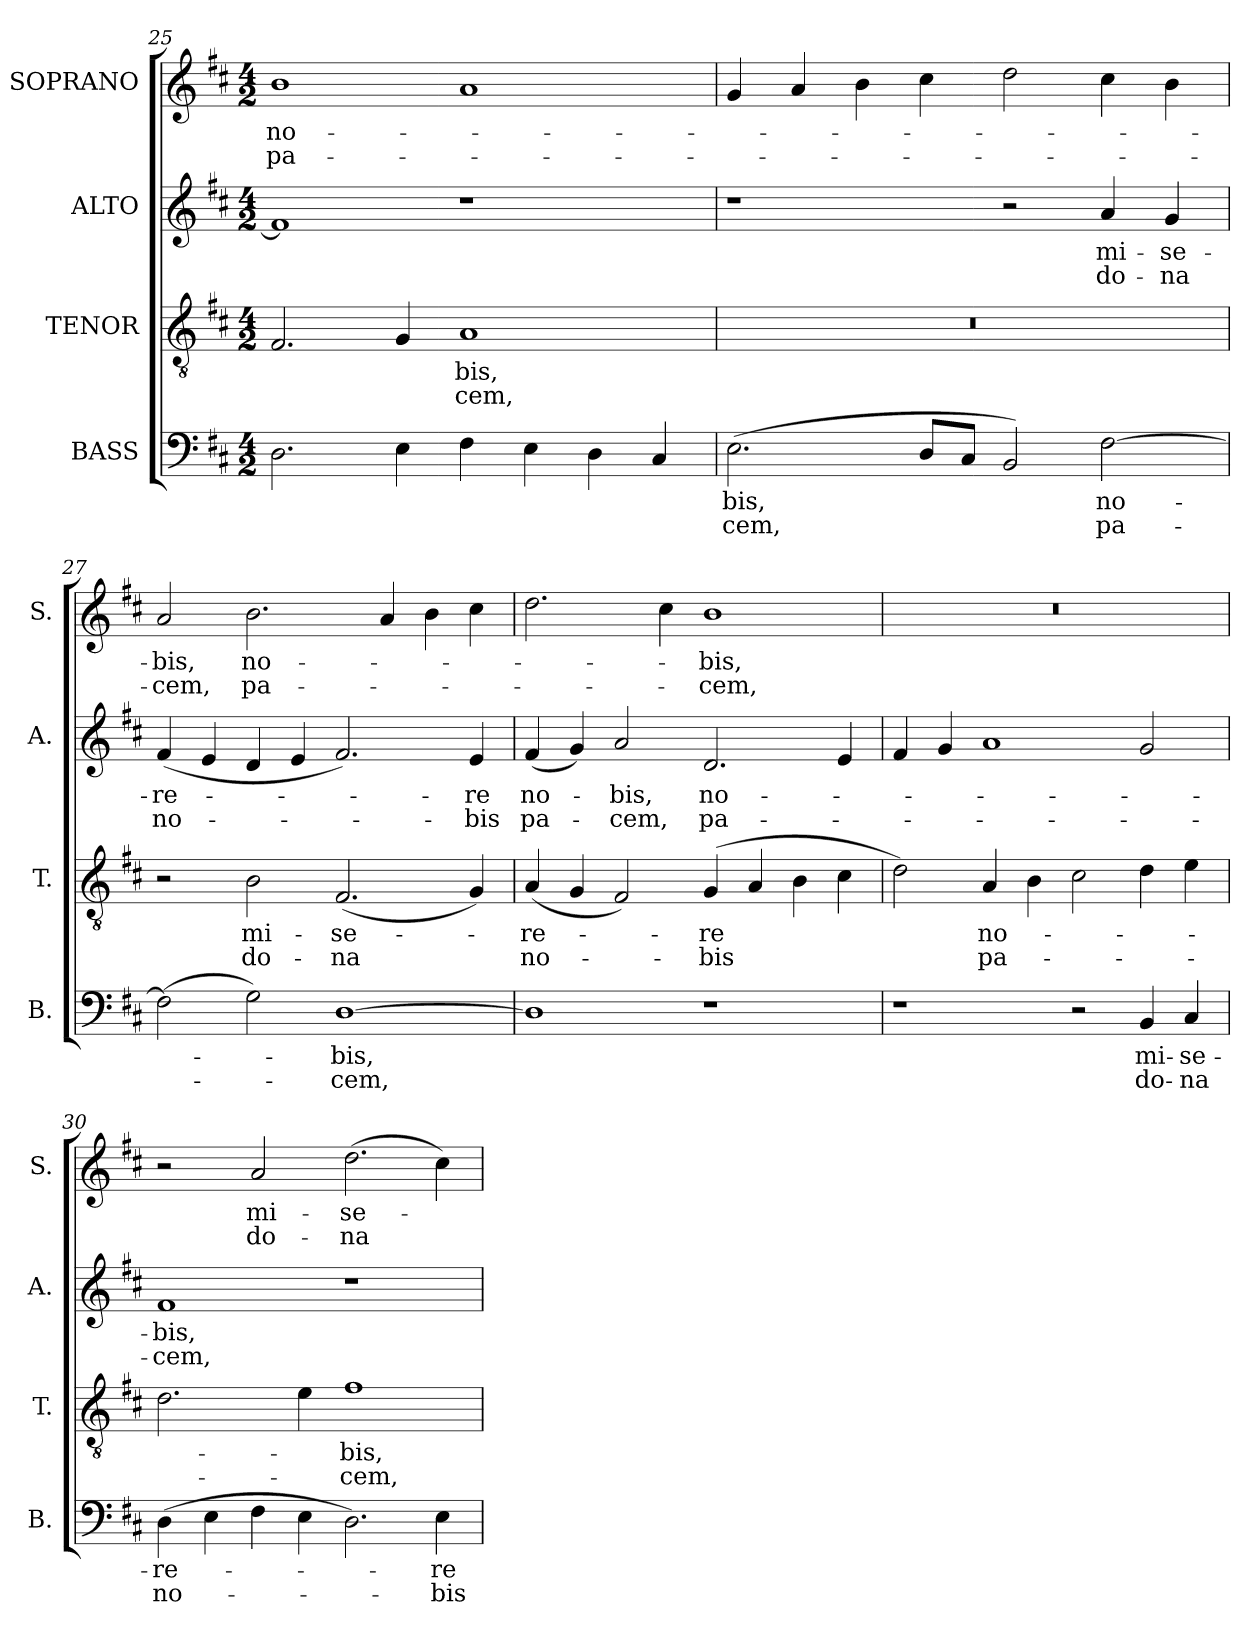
**kern	**text	**text	**kern	**text	**text	**kern	**text	**text	**kern	**text	**text
*part4	*part4	*part4	*part3	*part3	*part3	*part2	*part2	*part2	*part1	*part1	*part1
*staff4	*staff4	*staff4	*staff3	*staff3	*staff3	*staff2	*staff2	*staff2	*staff1	*staff1	*staff1
*I"BASS	*	*	*I"TENOR	*	*	*I"ALTO	*	*	*I"SOPRANO	*	*
*I'B.	*	*	*I'T.	*	*	*I'A.	*	*	*I'S.	*	*
*clefF4	*	*	*clefGv2	*	*	*clefG2	*	*	*clefG2	*	*
*	*	*	*ITrd7c12	*	*	*	*	*	*	*	*
*k[f#c#]	*	*	*k[f#c#]	*	*	*k[f#c#]	*	*	*k[f#c#]	*	*
*D:	*	*	*D:	*	*	*D:	*	*	*D:	*	*
*M4/2	*	*	*M4/2	*	*	*M4/2	*	*	*M4/2	*	*
=25	=25	=25	=25	=25	=25	=25	=25	=25	=25	=25	=25
!	!	!	!	!	!	!	!	!	!	!LO:LY:b:color=#000000	!LO:LY:b:color=#000000
2.Di\	.	.	2.FF#i/	.	.	1f#i]	.	.	1bi	no-	pa-
4Ei\	.	.	4GGi/	.	.	.	.	.	.	.	.
!	!	!	!	!LO:LY:b:color=#000000	!LO:LY:b:color=#000000	!	!	!	!	!	!
4F#i\	.	.	1AAi	-bis,	-cem,	1r	.	.	1ai	.	.
4Ei\	.	.	.	.	.	.	.	.	.	.	.
4Di\	.	.	.	.	.	.	.	.	.	.	.
4C#i/	.	.	.	.	.	.	.	.	.	.	.
!!LO:LB:g=z
=26	=26	=26	=26	=26	=26	=26	=26	=26	=26	=26	=26
!	!LO:LY:b:color=#000000	!LO:LY:b:color=#000000	!LO:N:vis=1	!	!	!	!	!	!	!	!
(2.Ei\	-bis,	-cem,	0r	.	.	1r	.	.	4gi/	.	.
.	.	.	.	.	.	.	.	.	4ai/	.	.
.	.	.	.	.	.	.	.	.	4bi\	.	.
8Di/L	.	.	.	.	.	.	.	.	4cc#i\	.	.
8C#i/J	.	.	.	.	.	.	.	.	.	.	.
2BBi/)	.	.	.	.	.	2r	.	.	2ddi\	.	.
!	!LO:LY:b:color=#000000	!LO:LY:b:color=#000000	!	!	!	!	!	!	!	!	!
!	!	!	!	!	!	!	!LO:LY:b:color=#000000	!LO:LY:b:color=#000000	!	!	!
[2F#i\	no-	pa-	.	.	.	4ai/	mi-	do-	4cc#i\	.	.
!	!	!	!	!	!	!	!LO:LY:b:color=#000000	!LO:LY:b:color=#000000	!	!	!
.	.	.	.	.	.	4gi/	-se-	-na	4bi\	.	.
=27	=27	=27	=27	=27	=27	=27	=27	=27	=27	=27	=27
!	!	!	!	!	!	!	!LO:LY:b:color=#000000	!LO:LY:b:color=#000000	!	!	!
!	!	!	!	!	!	!	!	!	!	!LO:LY:b:color=#000000	!LO:LY:b:color=#000000
(2F#i\]	.	.	2r	.	.	(4f#i/	-re-	no-	2ai/	-bis,	-cem,
.	.	.	.	.	.	4ei/	.	.	.	.	.
!	!	!	!	!LO:LY:b:color=#000000	!LO:LY:b:color=#000000	!	!	!	!	!	!
!	!	!	!	!	!	!	!	!	!	!LO:LY:b:color=#000000	!LO:LY:b:color=#000000
2Gi\)	.	.	2BBi\	mi-	do-	4di/	.	.	2.bi\	no-	pa-
.	.	.	.	.	.	4ei/	.	.	.	.	.
!	!LO:LY:b:color=#000000	!LO:LY:b:color=#000000	!	!	!	!	!	!	!	!	!
!	!	!	!	!LO:LY:b:color=#000000	!LO:LY:b:color=#000000	!	!	!	!	!	!
[1Di	-bis,	-cem,	(2.FF#i/	-se-	-na	2.f#i/)	.	.	.	.	.
.	.	.	.	.	.	.	.	.	4ai/	.	.
.	.	.	.	.	.	.	.	.	4bi\	.	.
!	!	!	!	!	!	!	!LO:LY:b:color=#000000	!LO:LY:b:color=#000000	!	!	!
.	.	.	4GGi/)	.	.	4ei/	-re	-bis	4cc#i\	.	.
=28	=28	=28	=28	=28	=28	=28	=28	=28	=28	=28	=28
!	!	!	!	!LO:LY:b:color=#000000	!LO:LY:b:color=#000000	!	!	!	!	!	!
!	!	!	!	!	!	!	!LO:LY:b:color=#000000	!LO:LY:b:color=#000000	!	!	!
1Di]	.	.	(4AAi/	-re-	no-	(4f#i/	no-	pa-	2.ddi\	.	.
.	.	.	4GGi/	.	.	4gi/)	.	.	.	.	.
!	!	!	!	!	!	!	!LO:LY:b:color=#000000	!LO:LY:b:color=#000000	!	!	!
.	.	.	2FF#i/)	.	.	2ai/	-bis,	-cem,	.	.	.
.	.	.	.	.	.	.	.	.	4cc#i\	.	.
!	!	!	!	!LO:LY:b:color=#000000	!LO:LY:b:color=#000000	!	!	!	!	!	!
!	!	!	!	!	!	!	!LO:LY:b:color=#000000	!LO:LY:b:color=#000000	!	!	!
!	!	!	!	!	!	!	!	!	!	!LO:LY:b:color=#000000	!LO:LY:b:color=#000000
1r	.	.	(4GGi/	-re	-bis	2.di/	no-	pa-	1bi	-bis,	-cem,
.	.	.	4AAi/	.	.	.	.	.	.	.	.
.	.	.	4BBi\	.	.	.	.	.	.	.	.
.	.	.	4C#i\	.	.	4ei/	.	.	.	.	.
=29	=29	=29	=29	=29	=29	=29	=29	=29	=29	=29	=29
!	!	!	!	!	!	!	!	!	!LO:N:vis=1	!	!
1r	.	.	2Di\)	.	.	4f#i/	.	.	0r	.	.
.	.	.	.	.	.	4gi/	.	.	.	.	.
!	!	!	!	!LO:LY:b:color=#000000	!LO:LY:b:color=#000000	!	!	!	!	!	!
.	.	.	4AAi/	no-	pa-	1ai	.	.	.	.	.
.	.	.	4BBi\	.	.	.	.	.	.	.	.
2r	.	.	2C#i\	.	.	.	.	.	.	.	.
!	!LO:LY:b:color=#000000	!LO:LY:b:color=#000000	!	!	!	!	!	!	!	!	!
4BBi/	mi-	do-	4Di\	.	.	2gi/	.	.	.	.	.
!	!LO:LY:b:color=#000000	!LO:LY:b:color=#000000	!	!	!	!	!	!	!	!	!
4C#i/	-se-	-na	4Ei\	.	.	.	.	.	.	.	.
=30	=30	=30	=30	=30	=30	=30	=30	=30	=30	=30	=30
!	!LO:LY:b:color=#000000	!LO:LY:b:color=#000000	!	!	!	!	!	!	!	!	!
!	!	!	!	!	!	!	!LO:LY:b:color=#000000	!LO:LY:b:color=#000000	!	!	!
(4Di\	-re-	no-	2.Di\	.	.	1f#i	-bis,	-cem,	2r	.	.
4Ei\	.	.	.	.	.	.	.	.	.	.	.
!	!	!	!	!	!	!	!	!	!	!LO:LY:b:color=#000000	!LO:LY:b:color=#000000
4F#i\	.	.	.	.	.	.	.	.	2ai/	mi-	do-
4Ei\	.	.	4Ei\	.	.	.	.	.	.	.	.
!	!	!	!	!LO:LY:b:color=#000000	!LO:LY:b:color=#000000	!	!	!	!	!	!
!	!	!	!	!	!	!	!	!	!	!LO:LY:b:color=#000000	!LO:LY:b:color=#000000
2.Di\)	.	.	1F#i	-bis,	-cem,	1r	.	.	(2.ddi\	-se-	-na
!	!LO:LY:b:color=#000000	!LO:LY:b:color=#000000	!	!	!	!	!	!	!	!	!
4Ei\	-re	-bis	.	.	.	.	.	.	4cc#i\)	.	.
=	=	=	=	=	=	=	=	=	=	=	=
*-	*-	*-	*-	*-	*-	*-	*-	*-	*-	*-	*-
